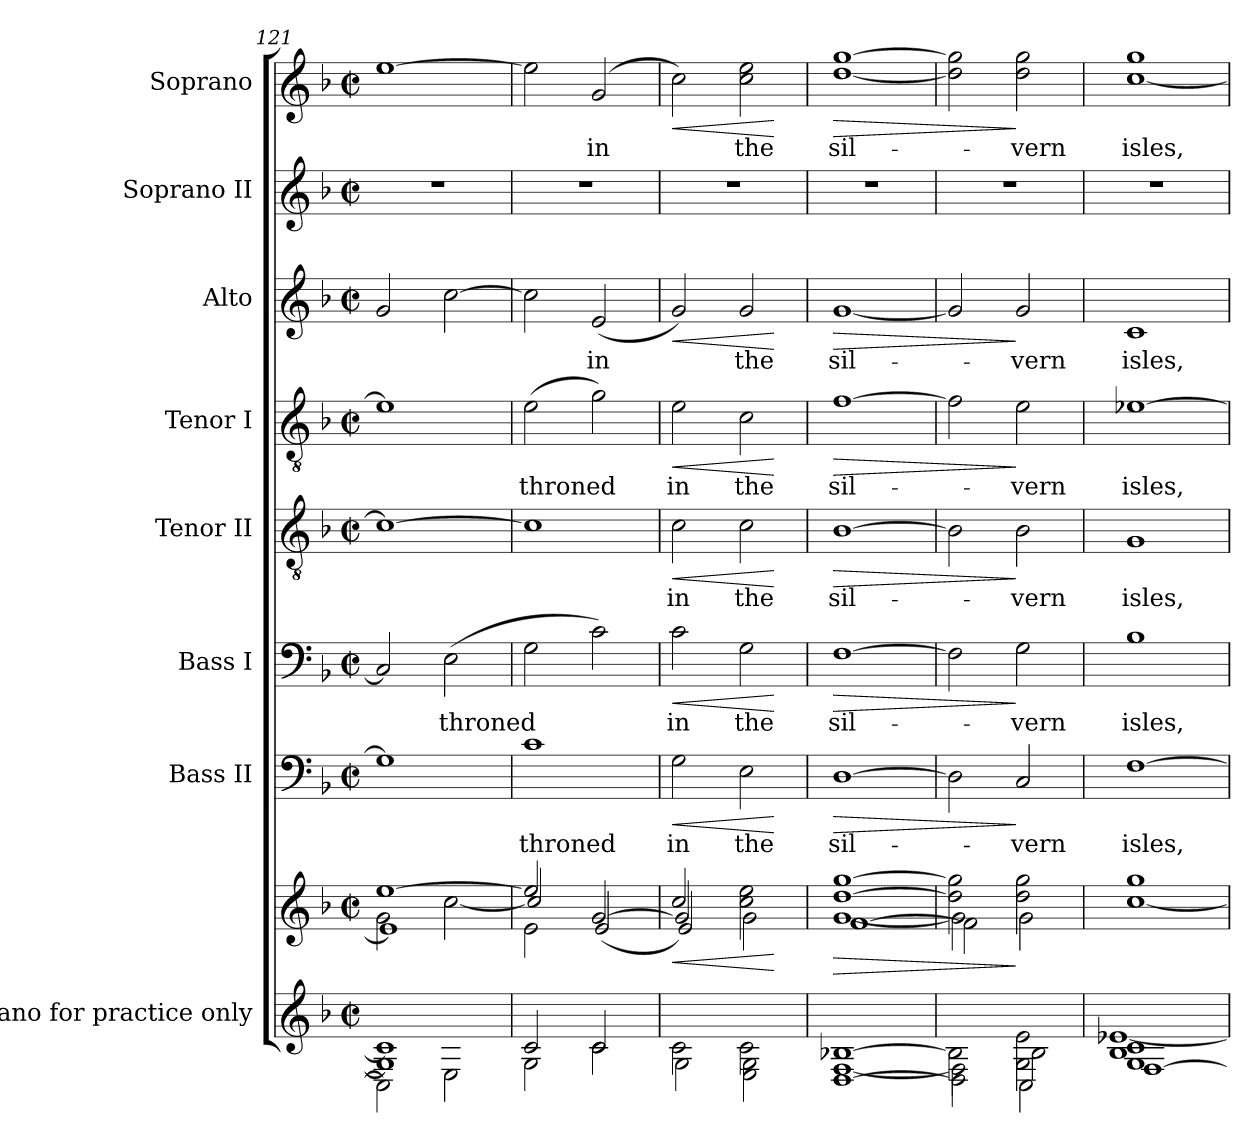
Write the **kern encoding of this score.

**kern	**kern	**dynam	**kern	**text	**dynam	**kern	**text	**dynam	**kern	**text	**dynam	**kern	**text	**dynam	**kern	**text	**dynam	**kern	**kern	**text	**dynam
*part8	*part8	*part8	*part7	*part7	*part7	*part6	*part6	*part6	*part5	*part5	*part5	*part4	*part4	*part4	*part3	*part3	*part3	*part2	*part1	*part1	*part1
*staff9	*staff8	*staff8/9	*staff7	*staff7	*staff7	*staff6	*staff6	*staff6	*staff5	*staff5	*staff5	*staff4	*staff4	*staff4	*staff3	*staff3	*staff3	*staff2	*staff1	*staff1	*staff1
*I"Piano for practice only	*	*	*I"Bass II	*	*	*I"Bass I	*	*	*I"Tenor II	*	*	*I"Tenor I	*	*	*I"Alto	*	*	*I"Soprano II	*I"Soprano	*	*
*I'Pno	*	*	*	*	*	*	*	*	*	*	*	*	*	*	*	*	*	*	*	*	*
*clefG2	*clefG2	*	*clefF4	*	*	*clefF4	*	*	*clefGv2	*	*	*clefGv2	*	*	*clefG2	*	*	*clefG2	*clefG2	*	*
*k[b-]	*k[b-]	*	*k[b-]	*	*	*k[b-]	*	*	*k[b-]	*	*	*k[b-]	*	*	*k[b-]	*	*	*k[b-]	*k[b-]	*	*
*M2/2	*M2/2	*	*M2/2	*	*	*M2/2	*	*	*M2/2	*	*	*M2/2	*	*	*M2/2	*	*	*M2/2	*M2/2	*	*
*met(c|)	*met(c|)	*	*met(c|)	*	*	*met(c|)	*	*	*met(c|)	*	*	*met(c|)	*	*	*met(c|)	*	*	*met(c|)	*met(c|)	*	*
=121	=121	=121	=121	=121	=121	=121	=121	=121	=121	=121	=121	=121	=121	=121	=121	=121	=121	=121	=121	=121	=121
*^	*^	*	*	*	*	*	*	*	*	*	*	*	*	*	*	*	*	*	*	*	*
*	*^	*	*^	*	*	*	*	*	*	*	*	*	*	*	*	*	*	*	*	*	*	*	*
1c]	2C\]	1G]	[1ee	2g\	1e]	.	1G]	.	.	2C/]	.	.	1c_	.	.	1e]	.	.	2g/	.	.	1r	[1ee	.	.
.	2E\	.	.	[2cc\	.	.	.	.	.	(2E\	throned	.	.	.	.	.	.	.	[2cc\	.	.	.	.	.	.
*	*v	*v	*	*	*	*	*	*	*	*	*	*	*	*	*	*	*	*	*	*	*	*	*	*	*
=122	=122	=122	=122	=122	=122	=122	=122	=122	=122	=122	=122	=122	=122	=122	=122	=122	=122	=122	=122	=122	=122	=122	=122	=122
2c/	2G\	2ee/]	2cc/]	2e\	.	1c	throned	.	2G\	.	.	1c]	.	.	(2e\	throned	.	2cc\]	.	.	1r	2ee\]	.	.
2c/	2c\	[2g/	(2e/	2ryy	.	.	.	.	2c\)	.	.	.	.	.	2g\)	.	.	(2e/	in	.	.	(>2g/	in	.
=123	=123	=123	=123	=123	=123	=123	=123	=123	=123	=123	=123	=123	=123	=123	=123	=123	=123	=123	=123	=123	=123	=123	=123	=123
*	*^	*	*	*	*	*	*	*	*	*	*	*	*	*	*	*	*	*	*	*	*	*	*	*
!	!	!	!	!	!	!LO:HP:b	!	!	!LO:HP:b	!	!	!LO:HP:b	!	!	!LO:HP:b	!	!	!LO:HP:b	!	!	!LO:HP:b	!	!	!	!LO:HP:b
2c\	2ryy	2G\	2cc/)	2g/]	2e/	<	2G\	in	<	2c\	in	<	2c\	in	<	2e\	in	<	2g/)	.	<	1r	2cc\)	.	<
2c\	2G\	2E\	2cc\ 2ee\	2g\	2ryy	.	2E\	the	.	2G\	the	.	2c\	the	.	2c\	the	.	2g/	the	.	.	2cc\ 2ee\	the	.
*v	*v	*v	*	*	*	*	*	*	*	*	*	*	*	*	*	*	*	*	*	*	*	*	*	*	*
*	*v	*v	*v	*	*	*	*	*	*	*	*	*	*	*	*	*	*	*	*	*	*	*	*
.	.	[	.	.	[	.	.	[	.	.	[	.	.	[	.	.	[	.	.	.	[
=124	=124	=124	=124	=124	=124	=124	=124	=124	=124	=124	=124	=124	=124	=124	=124	=124	=124	=124	=124	=124	=124
*^	*	*	*	*	*	*	*	*	*	*	*	*	*	*	*	*	*	*	*	*	*
*	*^	*	*	*	*	*	*	*	*	*	*	*	*	*	*	*	*	*	*	*	*	*
!	!	!	!	!LO:HP:b	!	!	!LO:HP:b	!	!	!LO:HP:b	!	!	!LO:HP:b	!	!	!LO:HP:b	!	!	!LO:HP:b	!	!	!	!LO:HP:b
*	*	*	*^	*	*	*	*	*	*	*	*	*	*	*	*	*	*	*	*	*	*	*	*
*	*	*	*	*^	*	*	*	*	*	*	*	*	*	*	*	*	*	*	*	*	*	*	*	*
[1B-X	[1F	[<1D	[1dd [1gg	[1g	[1f	>	[1D	sil-	>	[1F	sil-	>	[1B-	sil-	>	[1f	sil-	>	[1g	sil-	>	1r	[1dd [1gg	sil-	>
=125	=125	=125	=125	=125	=125	=125	=125	=125	=125	=125	=125	=125	=125	=125	=125	=125	=125	=125	=125	=125	=125	=125	=125	=125	=125
2B-\]	2F\]	2D\]	2dd\] 2gg\]	2g\]	2f\]	.	2D\]	.	.	2F\]	.	.	2B-\]	.	.	2f\]	.	.	2g/]	.	.	1r	2dd\] 2gg\]	.	.
2G\ 2e\	2B-\	2C\	2dd\ 2gg\	2g\	2ryy	]	2C/	-vern	]	2G\	-vern	]	2B-\	-vern	]	2e\	-vern	]	2g/	-vern	]	.	2dd\ 2gg\	-vern	]
*	*	*	*v	*v	*v	*	*	*	*	*	*	*	*	*	*	*	*	*	*	*	*	*	*	*	*
=126	=126	=126	=126	=126	=126	=126	=126	=126	=126	=126	=126	=126	=126	=126	=126	=126	=126	=126	=126	=126	=126	=126	=126
1G 1c	1B- [1e-X	[<1F	[1cc 1gg	.	[1F	isles,	.	1B-	isles,	.	1G	isles,	.	[1e-X	isles,	.	1c	isles,	.	1r	[1cc 1gg	isles,	.
*v	*v	*v	*	*	*	*	*	*	*	*	*	*	*	*	*	*	*	*	*	*	*	*	*
=	=	=	=	=	=	=	=	=	=	=	=	=	=	=	=	=	=	=	=	=	=
*-	*-	*-	*-	*-	*-	*-	*-	*-	*-	*-	*-	*-	*-	*-	*-	*-	*-	*-	*-	*-	*-
